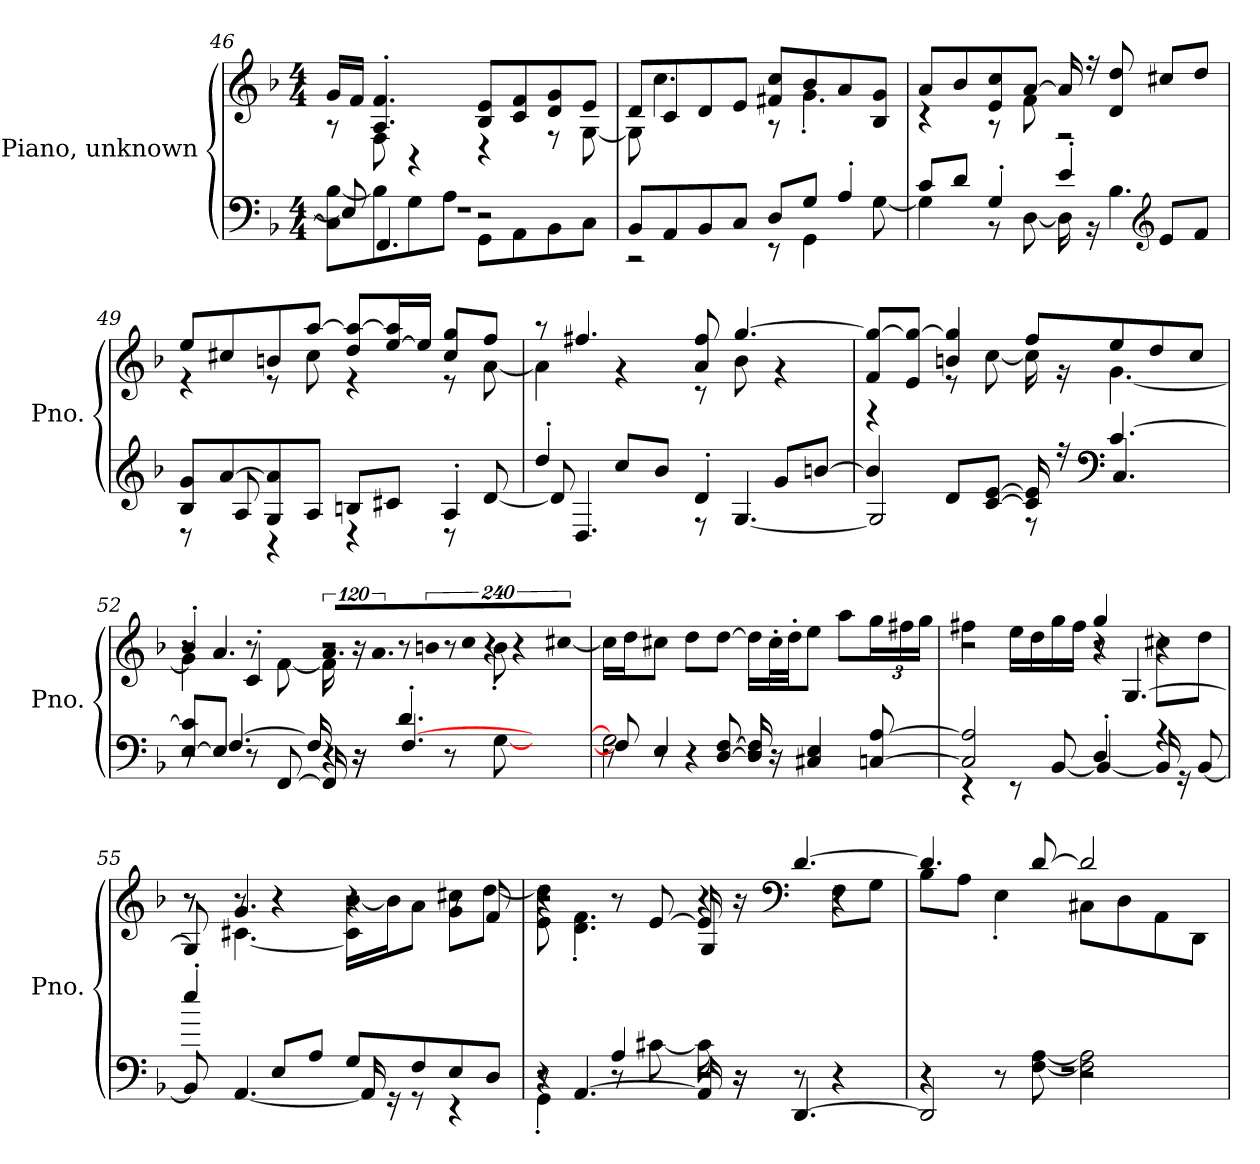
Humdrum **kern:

**kern	**kern
*part1	*part1
*staff2	*staff1
*I"Piano, unknown	*
*I'Pno.	*
!!LO:LB:g=z
*clefF4	*clefG2
*k[b-]	*k[b-]
*M4/4	*M4/4
=46	=46
*^	*^
*	*^	*	*
1r	8C\] [8B-\L	8E/]	16g/LL	8r
.	.	.	16f/JJ	.
.	8B-\]	4.FF/	4.A/' 4.f/'	8F\
.	8G\	.	.	4r
.	8A\J	.	.	.
.	8GG\L	2r	8B-/ 8e/L	4r
.	8AA\	.	8c/ 8f/	.
.	8BB-\	.	8d/ 8g/	8r
.	8C\J	.	8e/J	[8G\
*	*v	*v	*	*
=47	=47	=47	=47
8BB-/L	2r	8d/L	8G\]
8AA/	.	8c/	4.cc\
8BB-/	.	8d/	.
8C/J	.	8e/J	.
8D/L	8r	8f#X/ 8cc/L	8r
8G/J	4GG\	8b-/	4.g'\
4A'/	.	8a/	.
.	[8G\	8B-/ 8g/J	.
=48	=48	=48	=48
8c/L	4G\]	8a/L	4r
8d/J	.	8b-/	.
4G'/	8r	8e/ 8cc/	8r
.	[8D\	[8a/J	8f\
4e'/	16D\]	16a/]	2r
.	16r	16r	.
.	4.B-\	8d/ 8dd/	.
*clefG2	*	*	*
8e/L	.	8cc#X/L	.
8f/J	.	8dd/J	.
!!LO:PB:g=z	!!
=49	=49	=49	=49
8B-/ 8g/L	8r	8ee/L	4r
[8a/	8A/	8cc#X/	.
8G/ 8a/]	4r	8bn/	8r
8A/J	.	[8aa/J	8cc#\
8Bn/L	4r	8dd/ 8aa/_L	4r
8c#X/J	.	[16ee/ 16aa/]L	.
.	.	16ee/JJ]	.
4A'/	8r	8cc#/ 8gg/L	8r
.	[8d/	8ff/J	[8a\
=50	=50	=50	=50
4dd'/	8d/]	8r	4a\]
.	4.D/	4.ff#X/	.
8cc/L	.	.	4r
8b-/J	.	.	.
4d'/	8r	8a/ 8ff#/	8r
.	[4.G/	[4.gg/	8b-\
8g/L	.	.	4r
[8bn/J	.	.	.
=51	=51	=51	=51
4b/]	2G/]	8f/ 8gg/_L	4r
.	.	8e/ 8gg/_J	.
8d/L	.	4bn/ 4gg/]	8r
[8c/ [8e/J	.	.	[8cc\
16c/] 16e/]	8r	8ff/L	16cc\]
16r	.	.	16r
*clefF4	*	*	*
[4.c/	4.C/	8ee/	[4.g\
.	.	8dd/	.
.	.	8cc/J	.
!!LO:LB:g=z
=52	=52	=52	=52
*	*^	*	*^
[8E/ 8c/]L	2r	8r	4b-'/	4g\]	8r
8E/J]	.	[4.F/	.	.	4.a/
8r	.	.	4c'/	8r	.
[8FF/	.	.	.	[8f\	.
!	!	!	!LO:N:vis=16.	!	!
16FF/]	4r	16F/]	960%103a/LL	16f\]	2r
16r	.	16r	.	16r	.
!	!	!	!LO:N:vis=16.	!	!
.	.	.	960%103a/	.	.
4.d'/	.	[4.F/	.	8r	.
!	!	!	!LO:N:vis=16	!	!
.	.	.	1920%137bn/	.	.
.	8r	.	.	8r	.
!	!	!	!LO:N:vis=16	!	!
.	.	.	1920%137cc/JJ	.	.
!	!	!	!LO:N:vis=16	!	!
.	.	.	1920%137r	.	.
.	[8G\	.	.	8b'\	.
!	!	!	!LO:N:vis=32	!	!
.	.	.	640%23r	.	.
!	!	!	!LO:N:vis=32	!	!
.	.	.	[640%23cc#X/	.	.
1920ryy	1920ryy	1920ryy	.	1920ryy	1920ryy
*	*	*	*v	*v	*v
=53	=53	=53	=53
8r	2G\]	8F/]	16cc#\LL]
.	.	.	16dd\J
4E/	.	8r	8cc#X\J
.	.	4r	8dd\L
[8D/ [8F/	.	.	[8dd\J
16D/] 16F/]	2r	2r	16dd\LL]
16r	.	.	32cc#'\L
.	.	.	32dd'\JJ
4C#X/ 4E/	.	.	8ee\J
.	.	.	8aa\L
*	*	*	*Xbrackettup
[8Cn/ [8A/	.	.	24gg\L
.	.	.	24ff#X\
.	.	.	24gg\JJ
*	*v	*v	*
!!LO:LB:g=z
=54	=54	=54
*	*	*^
*	*	*	*^
2C/] 2A/]	4r	2r	4ff#X\	2r
.	8r	.	16ee\LL	.
.	.	.	16dd\	.
.	[8BB-/	.	16gg\	.
.	.	.	16ff#\JJ	.
4D'/	4BB-/_	4gg/	4r	8r
.	.	.	.	[4.G/
4r	16BB-/]	4r	8cc#X\L	.
.	16r	.	.	.
.	[8BB-/	.	8dd\J	.
=55	=55	=55	=55	=55
4ee'/	8BB-/]	8r	8r	8G/]
.	[4.AA/	4.g/	[4.c#X\	8r
8E/L	.	.	.	4r
8A/J	.	.	.	.
8G/L	16AA/]	4r	16c#\] [16b-\LL	2r
.	16r	.	16b-\J]	.
8F/	8r	.	8a\J	.
8E/	4r	8r	8g\ 8cc#X\L	.
8D/J	.	8f/	[8dd\J	.
=56	=56	=56	=56	=56
*	*^	*	*	*
4r	4GG'\	8r	4r	8e\ 8dd\]	2r
.	.	[4.AA/	.	4.d\' 4.f\'	.
4A/	8r	.	8r	.	.
.	[8c#X\	.	[8e/	.	.
2r	16c#\]	16AA/]	16e/]	4r	4G/
.	16r	16r	16r	.	.
*	*	*	*clefF4	*	*
.	8r	[4.DD/	[4.d/	.	.
.	4r	.	.	8F\L	4r
.	.	.	.	8G\J	.
*	*	*	*	*v	*v
!!LO:LB:g=z
=57	=57	=57	=57	=57
1r	4r	2DD/]	4.d/]	8B-\L
.	.	.	.	8A\J
.	8r	.	.	4E'\
.	[8F\ [8A\	.	[8d/	.
.	2F\] 2A\]	2r	2d/]	8C#X\L
.	.	.	.	8D\
.	.	.	.	8AA\
.	.	.	.	8DD\J
*v	*v	*v	*	*
*	*v	*v
=	=
*-	*-
